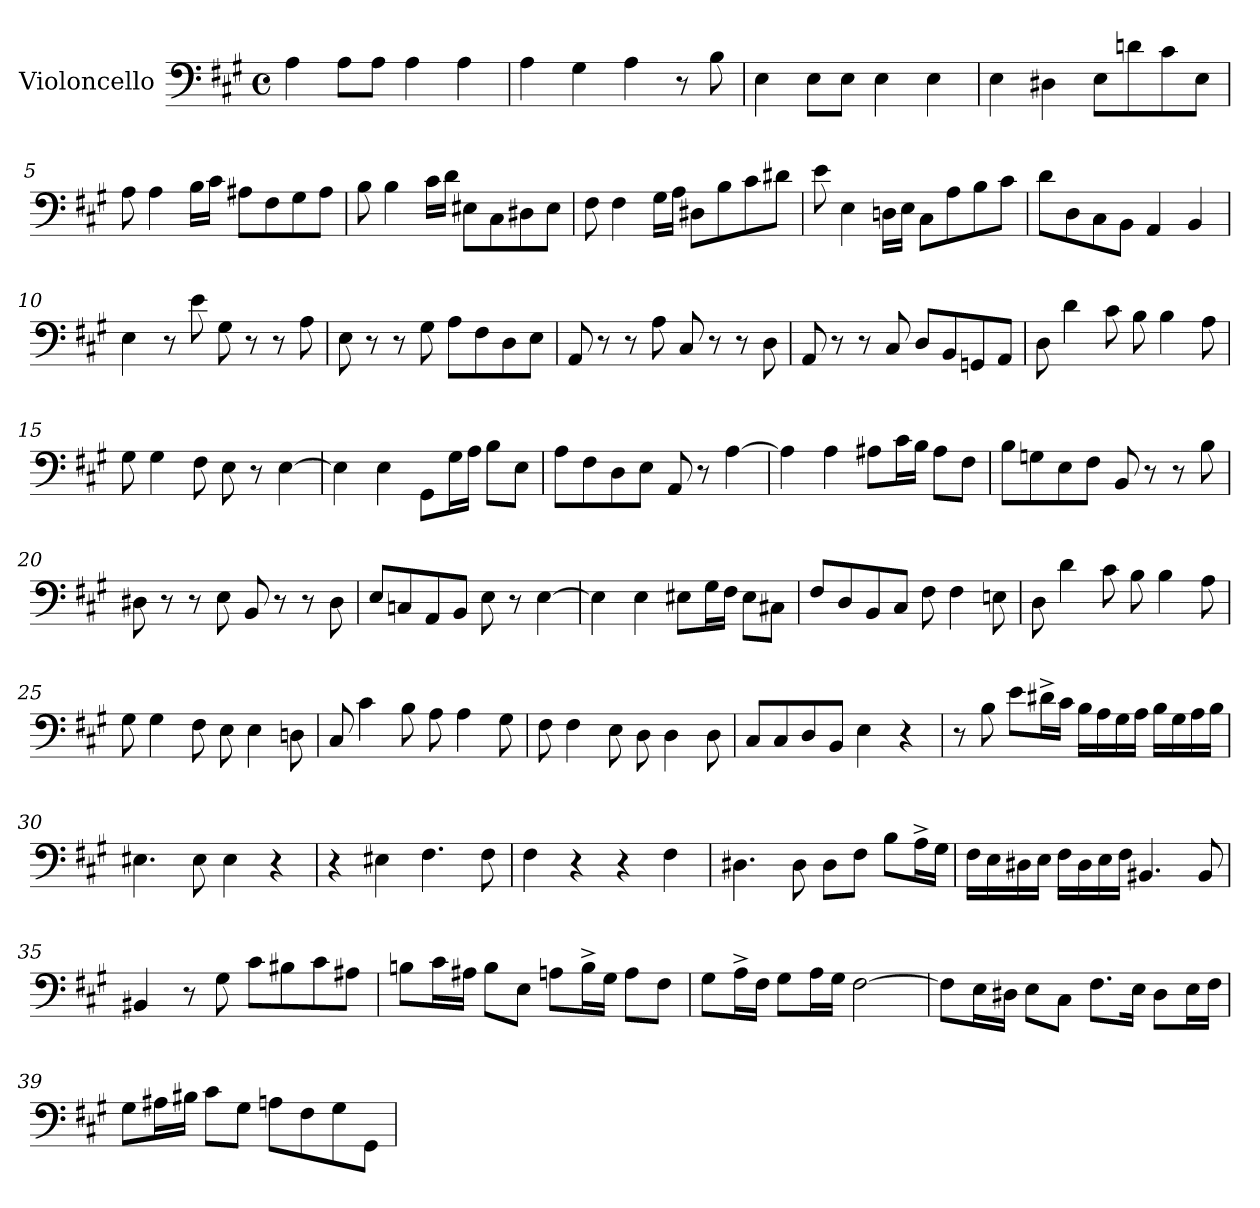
**kern
*part1
*staff1
*I"Violoncello
*I'Vc
*clefF4
*k[f#c#g#]
*A:
*M4/4
*met(c)
=1
4A\
8A\L
8A\J
4A\
4A\
=2
4A\
4G#\
4A\
8r
8B\
=3
4E\
8E\L
8E\J
4E\
4E\
=4
4E\
4D#X\
8E\L
8dn\
8c#\
8E\J
!!LO:LB:g=z
=5
8A\
4A\
16B\LL
16c#\JJ
8A#X\L
8F#\
8G#\
8A#\J
=6
8B\
4B\
16c#\LL
16d\JJ
8E#X\L
8C#\
8D#X\
8E#\J
=7
8F#\
4F#\
16G#\LL
16A\JJ
8D#X\L
8B\
8c#\
8d#X\J
=8
8e\
4E\
16Dn\LL
16E\JJ
8C#\L
8A\
8B\
8c#\J
!!LO:LB:g=z
=9
8d\L
8D\
8C#\
8BB\J
4AA/
4BB/
=10
4E\
8r
8e\
8G#\
8r
8r
8A\
=11
8E\
8r
8r
8G#\
8A\L
8F#\
8D\
8E\J
=12
8AA/
8r
8r
8A\
8C#/
8r
8r
8D\
!!LO:LB:g=z
=13
8AA/
8r
8r
8C#/
8D/L
8BB/
8GGn/
8AA/J
=14
8D\
4d\
8c#\
8B\
4B\
8A\
=15
8G#\
4G#\
8F#\
8E\
8r
[>4E\
=16
4E\]
4E\
8GG#\L
16G#\L
16A\JJ
8B\L
8E\J
=17
8A\L
8F#\
8D\
8E\J
8AA/
8r
[<4A\
!!LO:LB:g=z
=18
4A\]
4A\
8A#X\L
16c#\L
16B\JJ
8A#\L
8F#\J
=19
8B\L
8Gn\
8E\
8F#\J
8BB/
8r
8r
8B\
=20
8D#X\
8r
8r
8E\
8BB/
8r
8r
8D#\
=21
8E/L
8Cn/
8AA/
8BB/J
8E\
8r
[<4E\
!!LO:LB:g=z
=22
4E\]
4E\
8E#X\L
16G#\L
16F#\JJ
8E#\L
8C#X\J
=23
8F#/L
8D/
8BB/
8C#/J
8F#\
4F#\
8En\
=24
8D\
4d\
8c#\
8B\
4B\
8A\
=25
8G#\
4G#\
8F#\
8E\
4E\
8Dn\
=26
8C#/
4c#\
8B\
8A\
4A\
8G#\
!!LO:LB:g=z
=27
8F#\
4F#\
8E\
8D\
4D\
8D\
=28
8C#/L
8C#/
8D/
8BB/J
4E\
4r
=29
8r
8B\
8e\L
16d#X^>\L
16c#\JJ
16B\LL
16A\
16G#\
16A\JJ
16B\LL
16G#\
16A\
16B\JJ
=30
4.E#X\
8E#\
4E#\
4r
=31
4r
4E#X\
4.F#\
8F#\
!!LO:LB:g=z
=32
4F#\
4r
4r
4F#\
=33
4.D#X\
8D#\
8D#\L
8F#\J
8B\L
16A^>\L
16G#\JJ
=34
16F#\LL
16E\
16D#X\
16E\JJ
16F#\LL
16D#\
16E\
16F#\JJ
4.BB#X/
8BB#/
=35
4BB#X/
8r
8G#\
8c#\L
8B#X\
8c#\
8A#X\J
!!LO:LB:g=z
=36
8Bn\L
16c#\L
16A#X\JJ
8B\L
8E\J
8An\L
16B^>\L
16G#\JJ
8A\L
8F#\J
=37
8G#\L
16A^>\L
16F#\JJ
8G#\L
16A\L
16G#\JJ
[>2F#\
=38
8F#\L]
16E\L
16D#X\JJ
8E\L
8C#\J
8.F#\L
16E\Jk
8D#\L
16E\L
16F#\JJ
=39
8G#\L
16A#X\L
16B#X\JJ
8c#\L
8G#\J
8An\L
8F#\
8G#\
8GG#\J
=
*-
